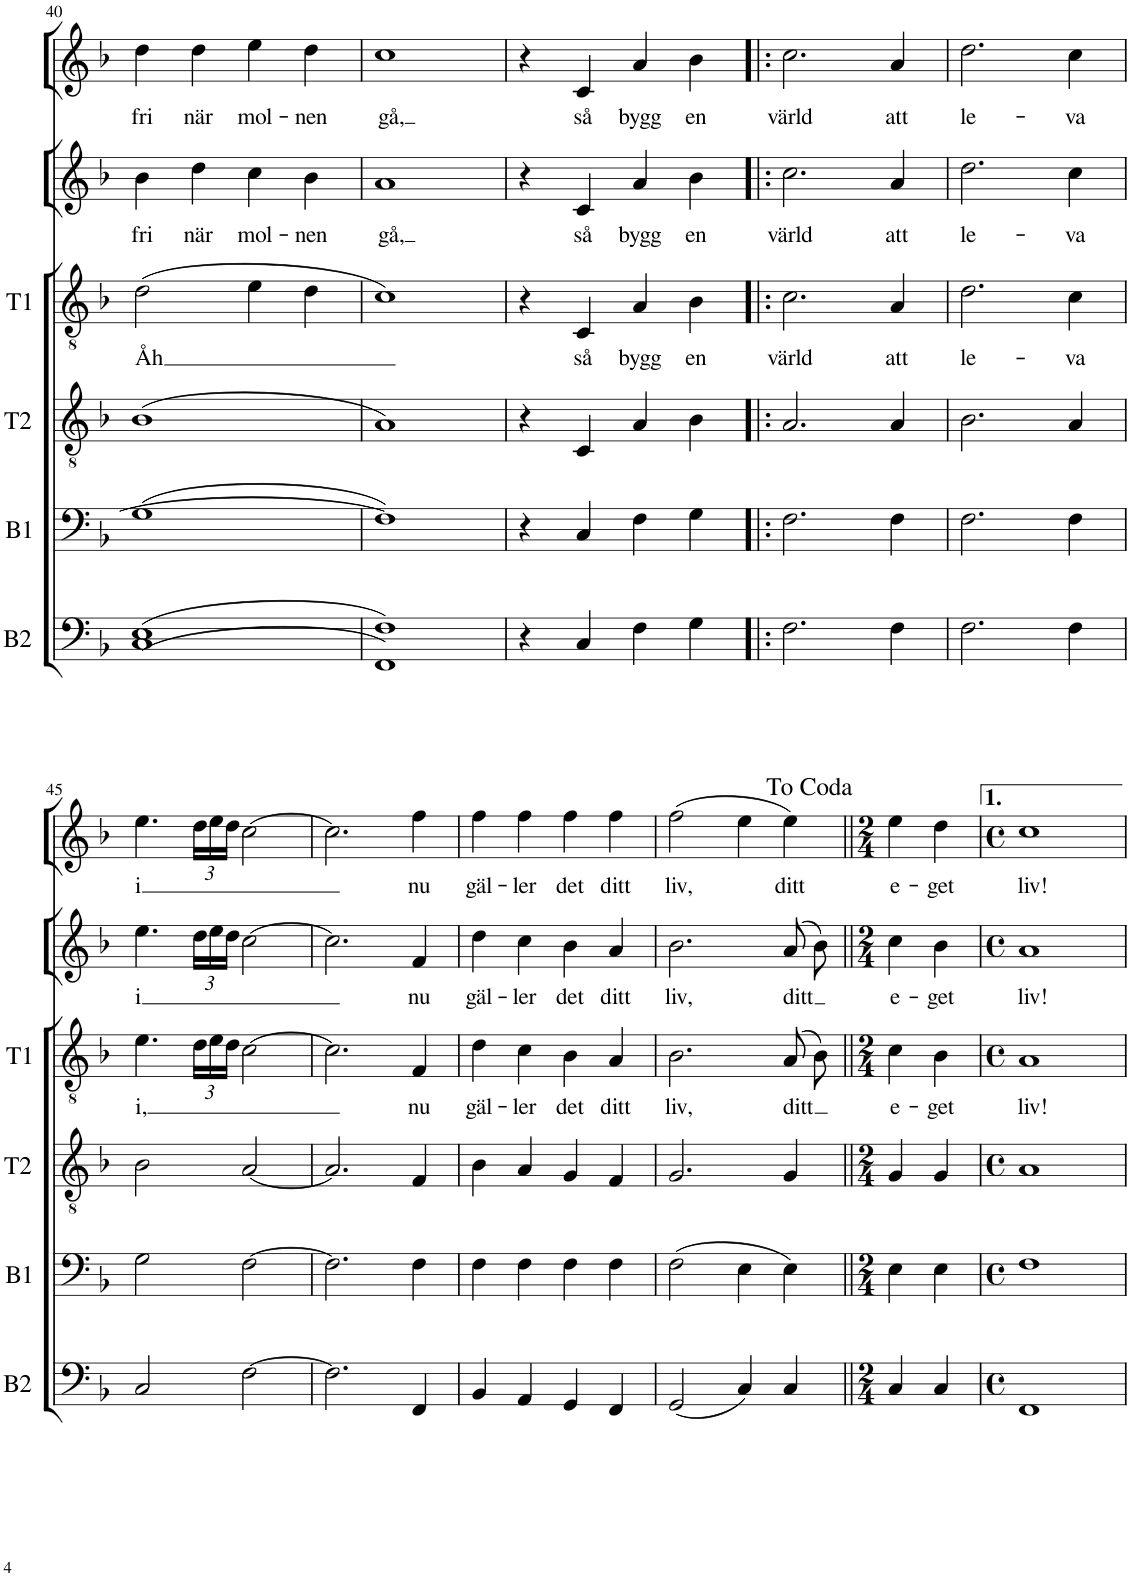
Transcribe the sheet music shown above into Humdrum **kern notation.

**kern	**kern	**kern	**kern	**text	**kern	**text	**kern	**text
*part6	*part5	*part4	*part3	*part3	*part2	*part2	*part1	*part1
*staff6	*staff5	*staff4	*staff3	*staff3	*staff2	*staff2	*staff1	*staff1
*I"Bas 2	*I"Bas 1	*I"Tenor 2	*I"Tenor 1	*	*I"Solo el. unison kör	*	*I"Diskantsolo	*
*I'B2	*I'B1	*I'T2	*I'T1	*	*	*	*	*
*clefF4	*clefF4	*clefGv2	*clefGv2	*	*clefG2	*	*clefG2	*
*k[b-]	*k[b-]	*k[b-]	*k[b-]	*	*k[b-]	*	*k[b-]	*
*M4/4	*M4/4	*M4/4	*M4/4	*	*M4/4	*	*M4/4	*
*met(c)	*met(c)	*met(c)	*met(c)	*	*met(c)	*	*met(c)	*
=39	=39	=39	=39	=39	=39	=39	=39	=39
!	!	!	!	!	!	!	!	!LO:LY:b
1C	1E	1B-]	1d]	.	4b-\]	.	4ee\	-stå
!	!	!	!	!	!	!LO:LY:b	!	!LO:LY:b
.	.	.	.	.	4b-\	och	4ee\	och
!	!	!	!	!	!	!LO:LY:b	!	!LO:LY:b
.	.	.	.	.	4b-\	va-	4ee\	va-
!	!	!	!	!	!	!LO:LY:b	!	!LO:LY:b
.	.	.	.	.	4b-\	-ra	4ee\	-ra
!!LO:PB:g=z
=40	=40	=40	=40	=40	=40	=40	=40	=40
!	!	!	!	!LO:LY:b	!	!LO:LY:b	!	!LO:LY:b
((1C 1E	(1G	(1B-	(2d\	Åh	4b-\	fri	4dd\	fri
!	!	!	!	!	!	!LO:LY:b	!	!LO:LY:b
.	.	.	.	.	4dd\	när	4dd\	när
!	!	!	!	!	!	!LO:LY:b	!	!LO:LY:b
.	.	.	4e\	.	4cc\	mol-	4ee\	mol-
!	!	!	!	!	!	!LO:LY:b	!	!LO:LY:b
.	.	.	4d\	.	4b-\	-nen	4dd\	-nen
=41	=41	=41	=41	=41	=41	=41	=41	=41
!	!	!	!	!	!	!LO:LY:b	!	!LO:LY:b
1FF 1F))	1F])	1A)	1c)	.	1a	gå,	1cc	gå,
=42	=42	=42	=42	=42	=42	=42	=42	=42
4r	4r	4r	4r	.	4r	.	4r	.
!	!	!	!	!LO:LY:b	!	!LO:LY:b	!	!LO:LY:b
4C/	4C/	4C/	4C/	så	4c/	så	4c/	så
!	!	!	!	!LO:LY:b	!	!LO:LY:b	!	!LO:LY:b
4F\	4F\	4A/	4A/	bygg	4a/	bygg	4a/	bygg
!	!	!	!	!LO:LY:b	!	!LO:LY:b	!	!LO:LY:b
4G\	4G\	4B-\	4B-\	en	4b-\	en	4b-\	en
=43!|:	=43!|:	=43!|:	=43!|:	=43!|:	=43!|:	=43!|:	=43!|:	=43!|:
!	!	!	!	!LO:LY:b	!	!LO:LY:b	!	!LO:LY:b
2.F\	2.F\	2.A/	2.c\	värld	2.cc\	värld	2.cc\	värld
!	!	!	!	!LO:LY:b	!	!LO:LY:b	!	!LO:LY:b
4F\	4F\	4A/	4A/	att	4a/	att	4a/	att
=44	=44	=44	=44	=44	=44	=44	=44	=44
!	!	!	!	!LO:LY:b	!	!LO:LY:b	!	!LO:LY:b
2.F\	2.F\	2.B-\	2.d\	le-	2.dd\	le-	2.dd\	le-
!	!	!	!	!LO:LY:b	!	!LO:LY:b	!	!LO:LY:b
4F\	4F\	4A/	4c\	-va	4cc\	-va	4cc\	-va
!!LO:LB:g=z
=45	=45	=45	=45	=45	=45	=45	=45	=45
!	!	!	!	!LO:LY:b	!	!LO:LY:b	!	!LO:LY:b
2C/	2G\	2B-\	4.e\	i,	4.ee\	i	4.ee\	i
*	*	*	*Xbrackettup	*	*Xbrackettup	*	*Xbrackettup	*
.	.	.	24d\LL	.	24dd\LL	.	24dd\LL	.
.	.	.	24e\	.	24ee\	.	24ee\	.
.	.	.	24d\JJ	.	24dd\JJ	.	24dd\JJ	.
[2F\	[2F\	[2A/	[2c\	.	[2cc\	.	[2cc\	.
=46	=46	=46	=46	=46	=46	=46	=46	=46
2.F\]	2.F\]	2.A/]	2.c\]	.	2.cc\]	.	2.cc\]	.
!	!	!	!	!LO:LY:b	!	!LO:LY:b	!	!LO:LY:b
4FF/	4F\	4F/	4F/	nu	4f/	nu	4ff\	nu
=47	=47	=47	=47	=47	=47	=47	=47	=47
!	!	!	!	!LO:LY:b	!	!LO:LY:b	!	!LO:LY:b
4BB-/	4F\	4B-\	4d\	gäl-	4dd\	gäl-	4ff\	gäl-
!	!	!	!	!LO:LY:b	!	!LO:LY:b	!	!LO:LY:b
4AA/	4F\	4A/	4c\	-ler	4cc\	-ler	4ff\	-ler
!	!	!	!	!LO:LY:b	!	!LO:LY:b	!	!LO:LY:b
4GG/	4F\	4G/	4B-\	det	4b-\	det	4ff\	det
!	!	!	!	!LO:LY:b	!	!LO:LY:b	!	!LO:LY:b
4FF/	4F\	4F/	4A/	ditt	4a/	ditt	4ff\	ditt
=48	=48	=48	=48	=48	=48	=48	=48	=48
!	!	!	!	!LO:LY:b	!	!LO:LY:b	!	!LO:LY:b
(2GG/	(2F\	2.G/	2.B-\	liv,	2.b-\	liv,	(2ff\	liv,
4C/)	4E\	.	.	.	.	.	4ee\	.
!	!	!	!	!LO:LY:b	!	!LO:LY:b	!	!LO:LY:b
4C/	4E\)	4G/	(8A/	ditt	(8a/	ditt	4ee\)	ditt
.	.	.	8B-\)	.	8b-\)	.	.	.
=49||	=49||	=49||	=49||	=49||	=49||	=49||	=49||	=49||
*M2/4	*M2/4	*M2/4	*M2/4	*	*M2/4	*	*M2/4	*
!	!	!	!	!LO:LY:b	!	!LO:LY:b	!	!LO:LY:b
4C/	4E\	4G/	4c\	e-	4cc\	e-	4ee\	e-
!	!	!	!	!LO:LY:b	!	!LO:LY:b	!	!LO:LY:b
4C/	4E\	4G/	4B-\	-get	4b-\	-get	4dd\	-get
=	=	=	=	=	=	=	=	=
*-	*-	*-	*-	*-	*-	*-	*-	*-
